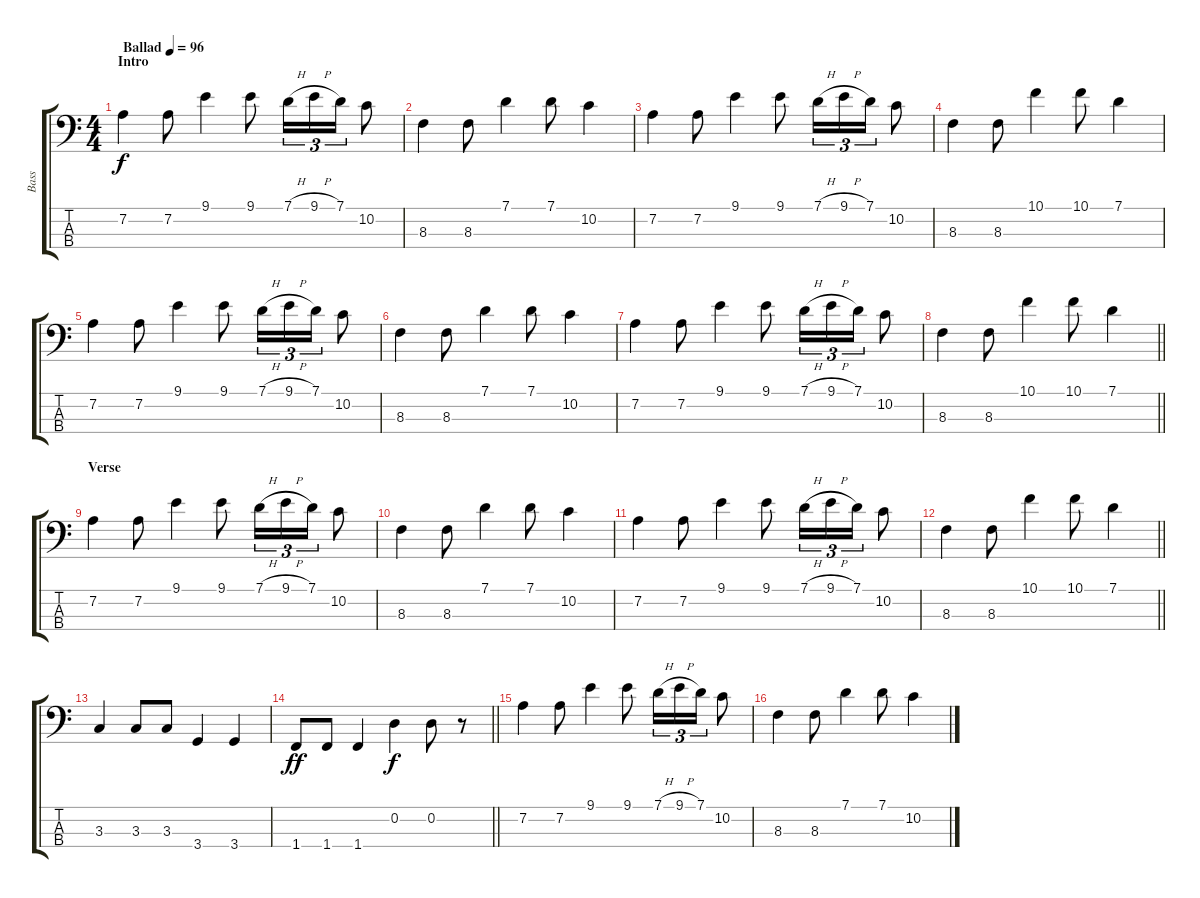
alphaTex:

\track ("Bass" "Bass") {instrument electricbassfinger}
\staff {score tabs}
\tuning (G2 D2 A1 E1) {hide}
\ts (4 4)
\section ("" "Intro")
\tempo (96 "Ballad")
\clef f4
\ks c
7.2.4{dy f instrument electricbassfinger} 7.2.8 9.1.4 9.1.8 7.1{h}.16{tu (3 2)} 9.1{h}.16{tu (3 2)} 7.1.16{tu (3 2)} 10.2.8 |
8.3.4 8.3.8 7.1.4 7.1.8 10.2.4 |
7.2.4 7.2.8 9.1.4 9.1.8 7.1{h}.16{tu (3 2)} 9.1{h}.16{tu (3 2)} 7.1.16{tu (3 2)} 10.2.8 |
8.3.4 8.3.8 10.1.4 10.1.8 7.1.4 |
7.2.4 7.2.8 9.1.4 9.1.8 7.1{h}.16{tu (3 2)} 9.1{h}.16{tu (3 2)} 7.1.16{tu (3 2)} 10.2.8 |
8.3.4 8.3.8 7.1.4 7.1.8 10.2.4 |
7.2.4 7.2.8 9.1.4 9.1.8 7.1{h}.16{tu (3 2)} 9.1{h}.16{tu (3 2)} 7.1.16{tu (3 2)} 10.2.8 |
\barLineRight lightlight
8.3.4 8.3.8 10.1.4 10.1.8 7.1.4 |
\section ("" "Verse")
7.2.4 7.2.8 9.1.4 9.1.8 7.1{h}.16{tu (3 2)} 9.1{h}.16{tu (3 2)} 7.1.16{tu (3 2)} 10.2.8 |
8.3.4 8.3.8 7.1.4 7.1.8 10.2.4 |
7.2.4 7.2.8 9.1.4 9.1.8 7.1{h}.16{tu (3 2)} 9.1{h}.16{tu (3 2)} 7.1.16{tu (3 2)} 10.2.8 |
\barLineRight lightlight
8.3.4 8.3.8 10.1.4 10.1.8 7.1.4 |
3.3.4 3.3.8 3.3.8 3.4.4 3.4.4 |
\barLineRight lightlight
1.4.8{dy ff} 1.4.8 1.4.4 0.2.4{dy f} 0.2.8 r.8 |
7.2.4 7.2.8 9.1.4 9.1.8 7.1{h}.16{tu (3 2)} 9.1{h}.16{tu (3 2)} 7.1.16{tu (3 2)} 10.2.8 |
8.3.4 8.3.8 7.1.4 7.1.8 10.2.4
